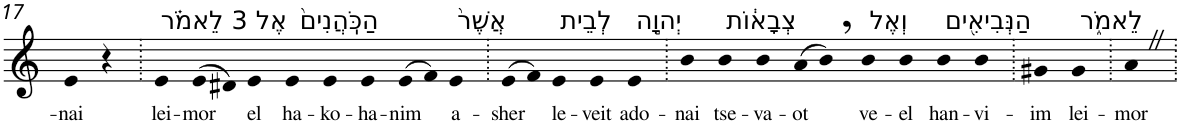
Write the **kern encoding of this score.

**kern	**text
*part1	*part1
*staff1	*staff1
*I"Piano	*
*I'Pno	*
!!LO:PB:g=z
*clefG2	*
*k[]	*
=17	=17
!	!LO:LY:b
4e	-nai
4r	.
=18.	=18.
!LO:TX:a:t=3 לֵאמֹ֗ר	!
!	!LO:LY:b
4e	lei-
!	!LO:LY:b
(>8e	-mor
8d#X)	.
!LO:TX:a:t=אֶל	!
!	!LO:LY:b
4e	el
!LO:TX:a:t=הַכֹּֽהֲנִים֙	!
!	!LO:LY:b
4e	ha-
!	!LO:LY:b
4e	-ko-
!	!LO:LY:b
4e	-ha-
!	!LO:LY:b
(>8e	-nim
8f)	.
!LO:TX:a:t=אֲשֶׁר֙	!
!	!LO:LY:b
4e	a-
=19.	=19.
!	!LO:LY:b
(>8e	-sher
8f)	.
!LO:TX:a:t=לְבֵית	!
!	!LO:LY:b
4e	le-
!	!LO:LY:b
4e	-veit
!LO:TX:a:t=יְהוָ֣ה	!
!	!LO:LY:b
4e	ado-
=20.	=20.
!	!LO:LY:b
4b	-nai
!LO:TX:a:t=צְבָא֔וֹת	!
!	!LO:LY:b
4b	tse-
!	!LO:LY:b
4b	-va-
!	!LO:LY:b
(>8a	-ot
8b,)	.
!LO:TX:a:t=וְאֶל	!
!	!LO:LY:b
4b	ve-
!	!LO:LY:b
4b	-el
!LO:TX:a:t=הַנְּבִיאִ֖ים	!
!	!LO:LY:b
4b	han-
!	!LO:LY:b
4b	-vi-
=21.	=21.
!	!LO:LY:b
4g#X	-im
!LO:TX:a:t=לֵאמֹ֑ר	!
!	!LO:LY:b
4g#	lei-
=22.	=22.
!	!LO:LY:b
4aZ	-mor
=.	=.
*-	*-
